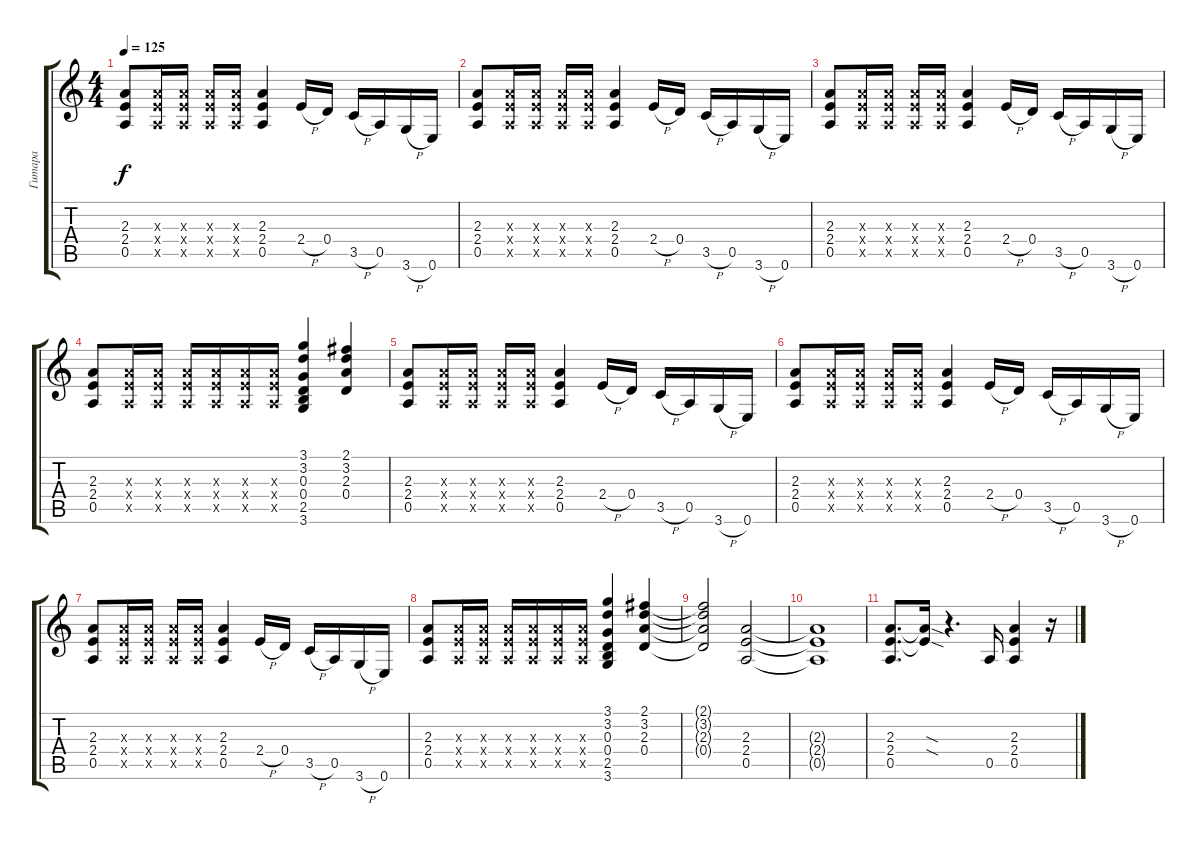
\track ("Гитара" "Гитара") {instrument acousticguitarsteel}
\staff {score tabs}
\tuning (E4 B3 G3 D3 A2 E2) {hide}
\ts (4 4)
\tempo 125
\clef g2
\ks c
(2.3 2.4 0.5).8{dy f} (2.3{x} 2.4{x} 0.5{x}).16 (2.3{x} 2.4{x} 0.5{x}).16 (2.3{x} 2.4{x} 0.5{x}).16 (2.3{x} 2.4{x} 0.5{x}).16 (2.3 2.4 0.5).4 2.4{h}.16 0.4.16 3.5{h}.16 0.5.16 3.6{h}.16 0.6.16 |
(2.3 2.4 0.5).8 (2.3{x} 2.4{x} 0.5{x}).16 (2.3{x} 2.4{x} 0.5{x}).16 (2.3{x} 2.4{x} 0.5{x}).16 (2.3{x} 2.4{x} 0.5{x}).16 (2.3 2.4 0.5).4 2.4{h}.16 0.4.16 3.5{h}.16 0.5.16 3.6{h}.16 0.6.16 |
(2.3 2.4 0.5).8 (2.3{x} 2.4{x} 0.5{x}).16 (2.3{x} 2.4{x} 0.5{x}).16 (2.3{x} 2.4{x} 0.5{x}).16 (2.3{x} 2.4{x} 0.5{x}).16 (2.3 2.4 0.5).4 2.4{h}.16 0.4.16 3.5{h}.16 0.5.16 3.6{h}.16 0.6.16 |
(2.3 2.4 0.5).8 (2.3{x} 2.4{x} 0.5{x}).16 (2.3{x} 2.4{x} 0.5{x}).16 (2.3{x} 2.4{x} 0.5{x}).16 (2.3{x} 2.4{x} 0.5{x}).16 (2.3{x} 2.4{x} 0.5{x}).16 (2.3{x} 2.4{x} 0.5{x}).16 (3.1 3.2 0.3 0.4 2.5 3.6).4 (2.1 3.2 2.3 0.4).4 |
(2.3 2.4 0.5).8 (2.3{x} 2.4{x} 0.5{x}).16 (2.3{x} 2.4{x} 0.5{x}).16 (2.3{x} 2.4{x} 0.5{x}).16 (2.3{x} 2.4{x} 0.5{x}).16 (2.3 2.4 0.5).4 2.4{h}.16 0.4.16 3.5{h}.16 0.5.16 3.6{h}.16 0.6.16 |
(2.3 2.4 0.5).8 (2.3{x} 2.4{x} 0.5{x}).16 (2.3{x} 2.4{x} 0.5{x}).16 (2.3{x} 2.4{x} 0.5{x}).16 (2.3{x} 2.4{x} 0.5{x}).16 (2.3 2.4 0.5).4 2.4{h}.16 0.4.16 3.5{h}.16 0.5.16 3.6{h}.16 0.6.16 |
(2.3 2.4 0.5).8 (2.3{x} 2.4{x} 0.5{x}).16 (2.3{x} 2.4{x} 0.5{x}).16 (2.3{x} 2.4{x} 0.5{x}).16 (2.3{x} 2.4{x} 0.5{x}).16 (2.3 2.4 0.5).4 2.4{h}.16 0.4.16 3.5{h}.16 0.5.16 3.6{h}.16 0.6.16 |
(2.3 2.4 0.5).8 (2.3{x} 2.4{x} 0.5{x}).16 (2.3{x} 2.4{x} 0.5{x}).16 (2.3{x} 2.4{x} 0.5{x}).16 (2.3{x} 2.4{x} 0.5{x}).16 (2.3{x} 2.4{x} 0.5{x}).16 (2.3{x} 2.4{x} 0.5{x}).16 (3.1 3.2 0.3 0.4 2.5 3.6).4 (2.1 3.2 2.3 0.4).4 |
(2.1{t} 3.2{t} 2.3{t} 0.4{t}).2 (2.3 2.4 0.5).2 |
(2.3{t} 2.4{t} 0.5{t}).1 |
(2.3 2.4 0.5).8{d} (2.3{sod t} 2.4{sod t}).16 r.4{d} 0.5.16 (2.3 2.4 0.5).4 r.16
